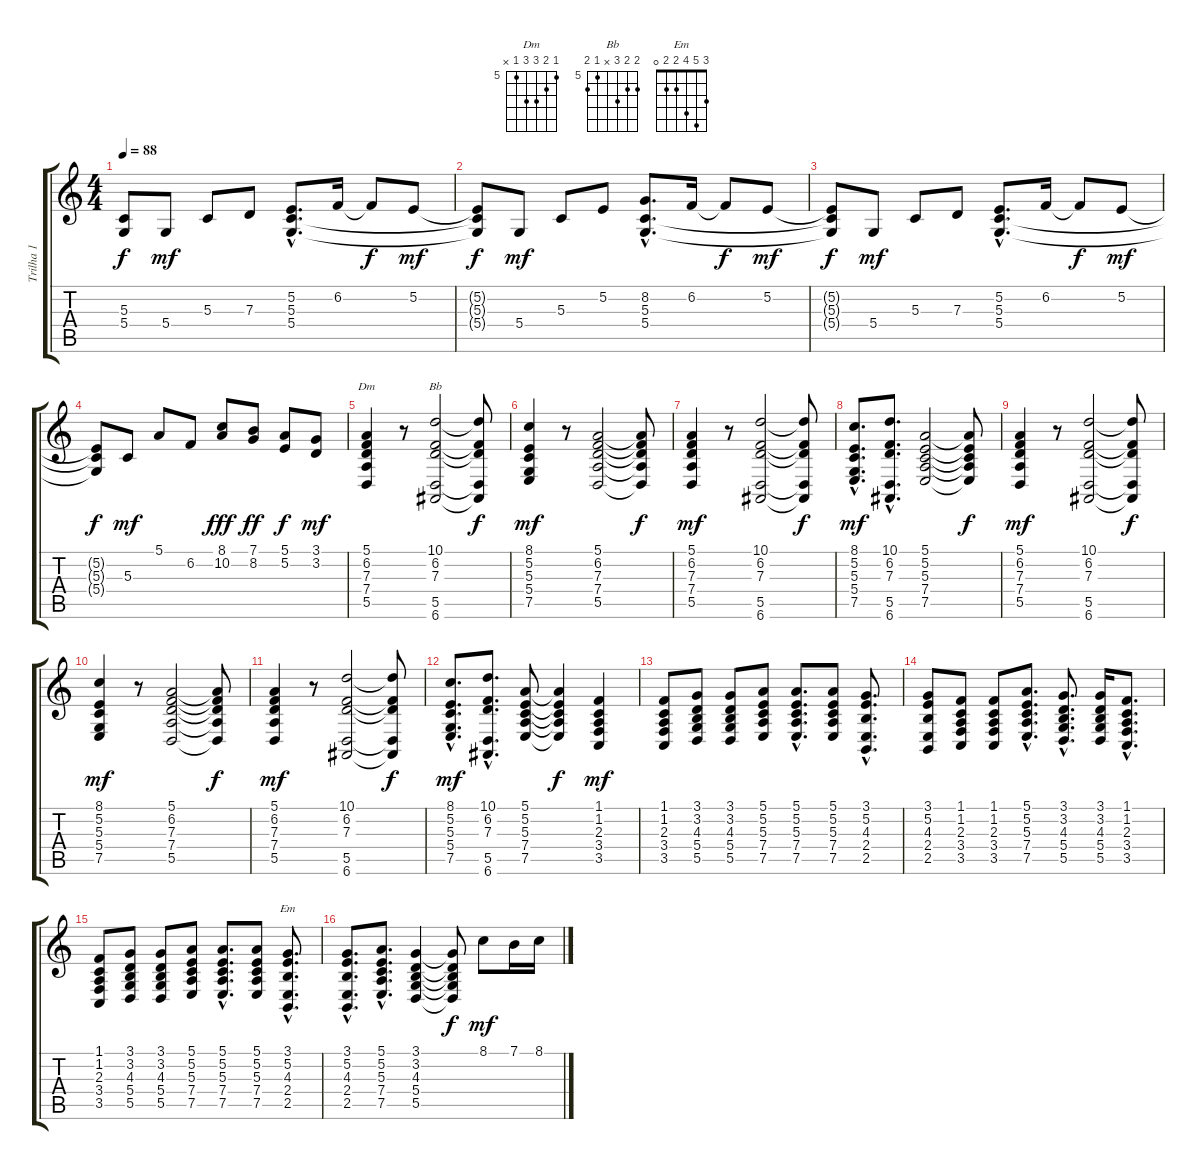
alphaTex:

\track ("Trilha 1" "Trilha 1") {instrument electricgrandpiano}
\staff {score tabs}
\tuning (E4 B3 G3 D3 A2 E2) {hide}
\chord ("Dm" 5 6 7 7 5 x) {firstfret 5}
\chord ("Bb" 6 6 7 x 5 6) {firstfret 5}
\chord ("Em" 3 5 4 2 2 0)
\ts (4 4)
\tempo 88
\clef g2
\ks c
(5.3{t} 5.4{t}).8{dy f} 5.4.8{dy mf} 5.3.8 7.3.8 (5.2{hac} 5.3{hac} 5.4{hac}).8{d} 6.2.16 6.2{t}.8{dy f} 5.2.8{dy mf} |
(5.2{t} 5.3{t} 5.4{t}).8{dy f} 5.4.8{dy mf} 5.3.8 5.2.8 (8.2{hac} 5.3{hac} 5.4{hac}).8{d} 6.2.16 6.2{t}.8{dy f} 5.2.8{dy mf} |
(5.2{t} 5.3{t} 5.4{t}).8{dy f} 5.4.8{dy mf} 5.3.8 7.3.8 (5.2{hac} 5.3{hac} 5.4{hac}).8{d} 6.2.16 6.2{t}.8{dy f} 5.2.8{dy mf} |
(5.2{t} 5.3{t} 5.4{t}).8{dy f} 5.3.8{dy mf} 5.1.8 6.2.8 (8.1 10.2).8{dy fff} (7.1 8.2).8{dy ff} (5.1 5.2).8{dy f} (3.1 3.2).8{dy mf} |
(5.1 6.2 7.3 7.4 5.5).4{ch "Dm"} r.8 (10.1 6.2 7.3 5.5 6.6).2{ch "Bb"} (10.1{t} 6.2{t} 7.3{t} 5.5{t} 6.6{t}).8{dy f} |
(8.1 5.2 5.3 5.4 7.5).4{dy mf} r.8 (5.1 6.2 7.3 7.4 5.5).2 (5.1{t} 6.2{t} 7.3{t} 7.4{t} 5.5{t}).8{dy f} |
(5.1 6.2 7.3 7.4 5.5).4{dy mf} r.8 (10.1 6.2 7.3 5.5 6.6).2 (10.1{t} 6.2{t} 7.3{t} 5.5{t} 6.6{t}).8{dy f} |
(8.1{hac} 5.2{hac} 5.3{hac} 5.4{hac} 7.5{hac}).8{d dy mf} (10.1{hac} 6.2{hac} 7.3{hac} 5.5{hac} 6.6{hac}).8{d} (5.1 5.2 5.3 7.4 7.5).2 (5.1{t} 5.2{t} 5.3{t} 7.4{t} 7.5{t}).8{dy f} |
(5.1 6.2 7.3 7.4 5.5).4{dy mf} r.8 (10.1 6.2 7.3 5.5 6.6).2 (10.1{t} 6.2{t} 7.3{t} 5.5{t} 6.6{t}).8{dy f} |
(8.1 5.2 5.3 5.4 7.5).4{dy mf} r.8 (5.1 6.2 7.3 7.4 5.5).2 (5.1{t} 6.2{t} 7.3{t} 7.4{t} 5.5{t}).8{dy f} |
(5.1 6.2 7.3 7.4 5.5).4{dy mf} r.8 (10.1 6.2 7.3 5.5 6.6).2 (10.1{t} 6.2{t} 7.3{t} 5.5{t} 6.6{t}).8{dy f} |
(8.1{hac} 5.2{hac} 5.3{hac} 5.4{hac} 7.5{hac}).8{d dy mf} (10.1{hac} 6.2{hac} 7.3{hac} 5.5{hac} 6.6{hac}).8{d} (5.1 5.2 5.3 7.4 7.5).8 (5.1{t} 5.2{t} 5.3{t} 7.4{t} 7.5{t}).4{dy f} (1.1 1.2 2.3 3.4 3.5).4{dy mf} |
(1.1 1.2 2.3 3.4 3.5).8 (3.1 3.2 4.3 5.4 5.5).8 (3.1 3.2 4.3 5.4 5.5).8 (5.1 5.2 5.3 7.4 7.5).8 (5.1{hac} 5.2{hac} 5.3{hac} 7.4{hac} 7.5{hac}).8{d} (5.1 5.2 5.3 7.4 7.5).8 (3.1{hac} 5.2{hac} 4.3{hac} 2.4{hac} 2.5{hac}).8{d} |
(3.1 5.2 4.3 2.4 2.5).8 (1.1 1.2 2.3 3.4 3.5).8 (1.1 1.2 2.3 3.4 3.5).8 (5.1{hac} 5.2{hac} 5.3{hac} 7.4{hac} 7.5{hac}).8{d} (3.1{hac} 3.2{hac} 4.3{hac} 5.4{hac} 5.5{hac}).8{d} (3.1 3.2 4.3 5.4 5.5).16 (1.1{hac} 1.2{hac} 2.3{hac} 3.4{hac} 3.5{hac}).8{d} |
(1.1 1.2 2.3 3.4 3.5).8 (3.1 3.2 4.3 5.4 5.5).8 (3.1 3.2 4.3 5.4 5.5).8 (5.1 5.2 5.3 7.4 7.5).8 (5.1{hac} 5.2{hac} 5.3{hac} 7.4{hac} 7.5{hac}).8{d} (5.1 5.2 5.3 7.4 7.5).8 (3.1{hac} 5.2{hac} 4.3{hac} 2.4{hac} 2.5{hac}).8{d ch "Em"} |
(3.1{hac} 5.2{hac} 4.3{hac} 2.4{hac} 2.5{hac}).8{d} (5.1{hac} 5.2{hac} 5.3{hac} 7.4{hac} 7.5{hac}).8{d} (3.1 3.2 4.3 5.4 5.5).4 (3.1{t} 3.2{t} 4.3{t} 5.4{t} 5.5{t}).8{dy f} 8.1.8{dy mf} 7.1.16 8.1.16
